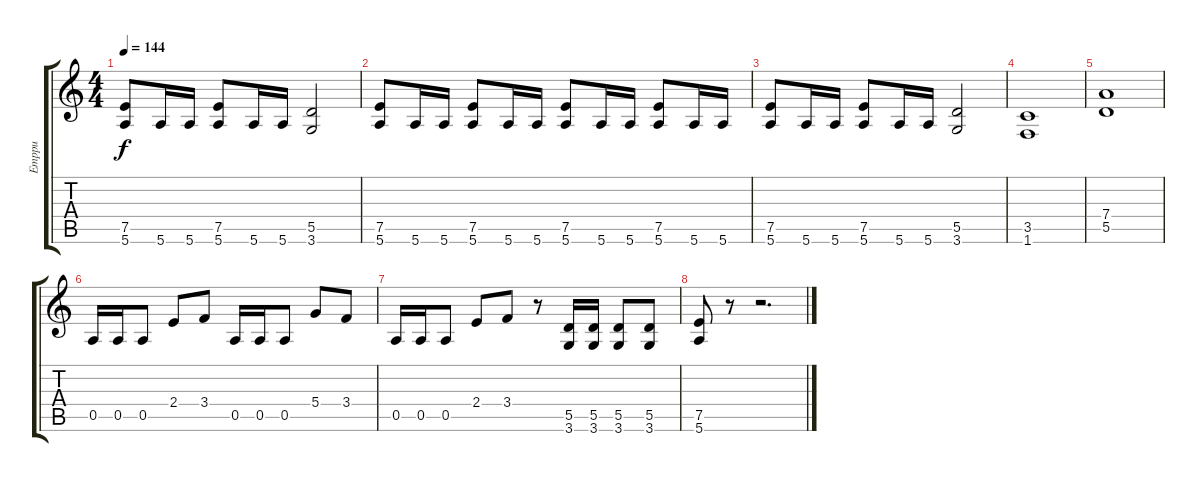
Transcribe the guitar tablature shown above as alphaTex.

\track ("Emppu" "Emppu") {instrument overdrivenguitar}
\staff {score tabs}
\tuning (E4 B3 G3 D3 A2 E2) {hide}
\ts (4 4)
\tempo 144
\clef g2
\ks c
(7.5 5.6).8{dy f} 5.6.16 5.6.16 (7.5 5.6).8 5.6.16 5.6.16 (5.5 3.6).2 |
(7.5 5.6).8 5.6.16 5.6.16 (7.5 5.6).8 5.6.16 5.6.16 (7.5 5.6).8 5.6.16 5.6.16 (7.5 5.6).8 5.6.16 5.6.16 |
(7.5 5.6).8 5.6.16 5.6.16 (7.5 5.6).8 5.6.16 5.6.16 (5.5 3.6).2 |
(3.5 1.6).1 |
(7.4 5.5).1 |
0.5.16 0.5.16 0.5.8 2.4.8 3.4.8 0.5.16 0.5.16 0.5.8 5.4.8 3.4.8 |
0.5.16 0.5.16 0.5.8 2.4.8 3.4.8 r.8 (5.5 3.6).16 (5.5 3.6).16 (5.5 3.6).8 (5.5 3.6).8 |
(7.5 5.6).8 r.8 r.2{d}
